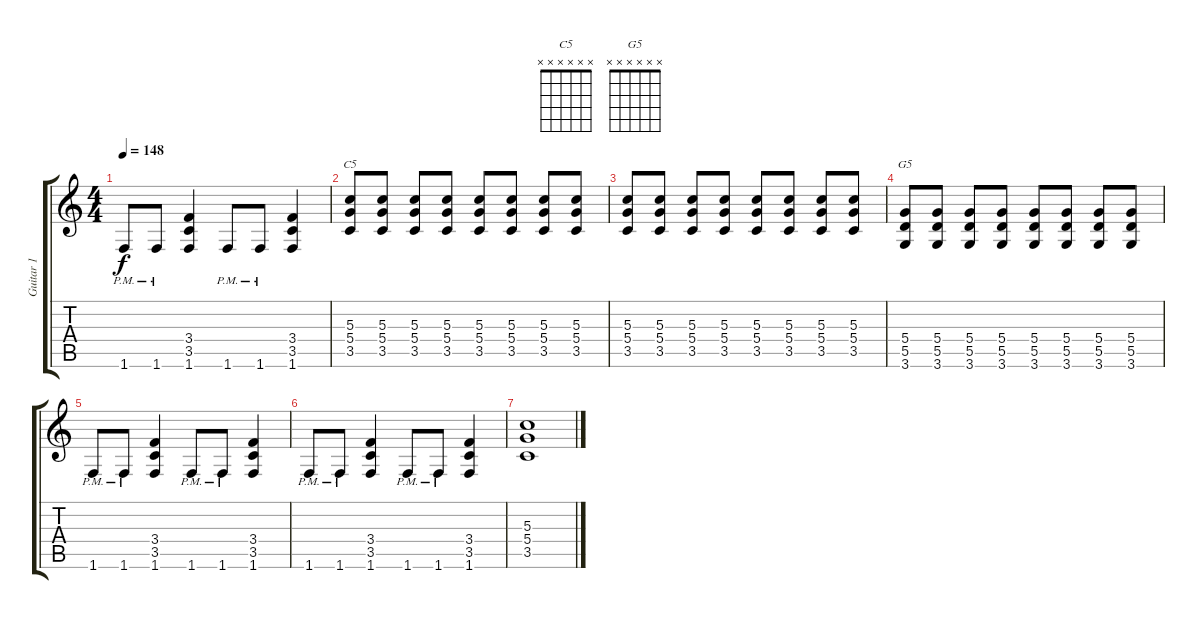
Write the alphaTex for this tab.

\track ("Guitar 1" "Guitar 1") {instrument distortionguitar}
\staff {score tabs}
\tuning (E4 B3 G3 D3 A2 E2) {hide}
\chord ("C5" x x x x x x)
\chord ("G5" x x x x x x)
\ts (4 4)
\tempo 148
\clef g2
\ks c
1.6{pm}.8{dy f} 1.6{pm}.8 (3.4 3.5 1.6).4 1.6{pm}.8 1.6{pm}.8 (3.4 3.5 1.6).4 |
(5.3 5.4 3.5).8{ch "C5"} (5.3 5.4 3.5).8 (5.3 5.4 3.5).8 (5.3 5.4 3.5).8 (5.3 5.4 3.5).8 (5.3 5.4 3.5).8 (5.3 5.4 3.5).8 (5.3 5.4 3.5).8 |
(5.3 5.4 3.5).8 (5.3 5.4 3.5).8 (5.3 5.4 3.5).8 (5.3 5.4 3.5).8 (5.3 5.4 3.5).8 (5.3 5.4 3.5).8 (5.3 5.4 3.5).8 (5.3 5.4 3.5).8 |
(5.4 5.5 3.6).8{ch "G5"} (5.4 5.5 3.6).8 (5.4 5.5 3.6).8 (5.4 5.5 3.6).8 (5.4 5.5 3.6).8 (5.4 5.5 3.6).8 (5.4 5.5 3.6).8 (5.4 5.5 3.6).8 |
1.6{pm}.8 1.6{pm}.8 (3.4 3.5 1.6).4 1.6{pm}.8 1.6{pm}.8 (3.4 3.5 1.6).4 |
1.6{pm}.8 1.6{pm}.8 (3.4 3.5 1.6).4 1.6{pm}.8 1.6{pm}.8 (3.4 3.5 1.6).4 |
(5.3 5.4 3.5).1
